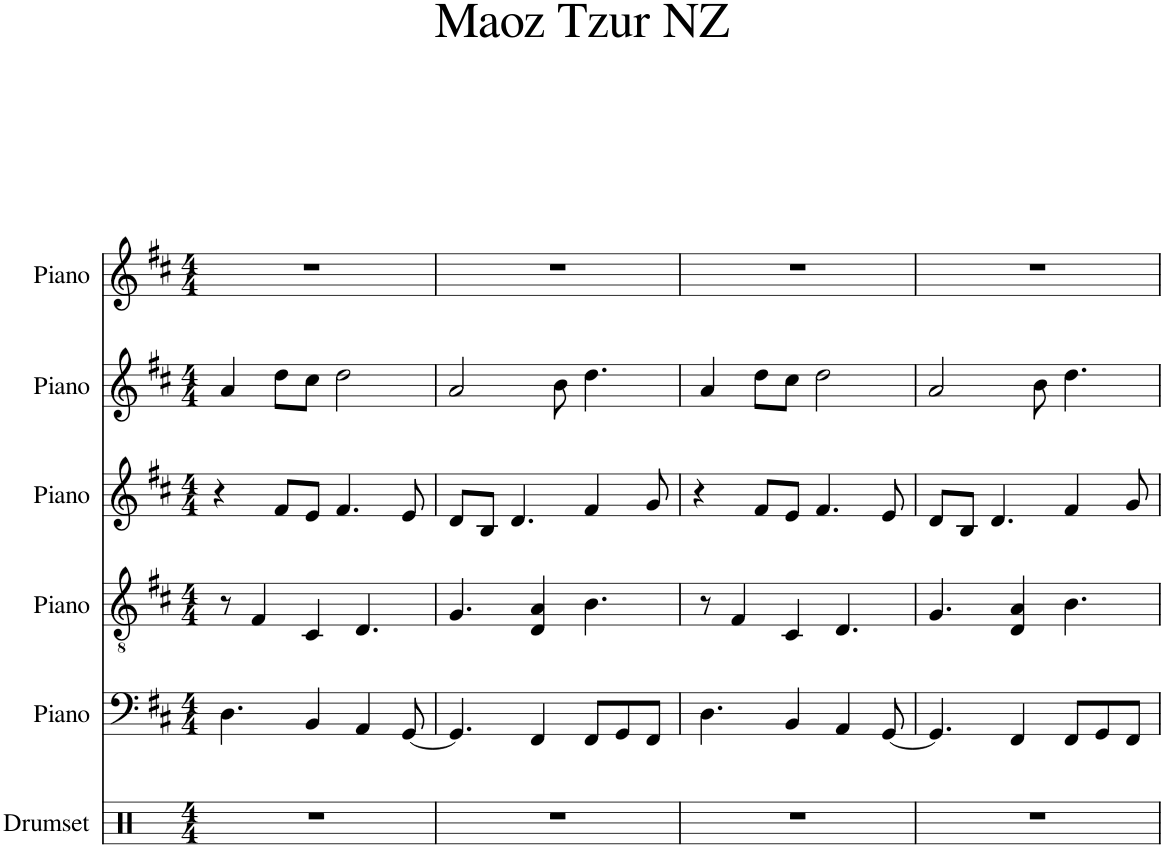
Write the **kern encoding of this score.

**kern	**kern	**kern	**kern	**kern	**kern
*part6	*part5	*part4	*part3	*part2	*part1
*staff6	*staff5	*staff4	*staff3	*staff2	*staff1
*I"Drumset	*I"Piano	*I"Piano	*I"Piano	*I"Piano	*I"Piano
*I'Drs.	*I'Pno.	*I'Pno.	*I'Pno.	*I'Pno.	*I'Pno.
*clefX	*clefF4	*clefGv2	*clefG2	*clefG2	*clefG2
*k[]	*k[f#c#]	*k[f#c#]	*k[f#c#]	*k[f#c#]	*k[f#c#]
*M4/4	*M4/4	*M4/4	*M4/4	*M4/4	*M4/4
=1	=1	=1	=1	=1	=1
1r	4.D\	8r	4r	4a/	1r
.	.	4F#/	.	.	.
.	.	.	8f#/L	8dd\L	.
.	4BB/	4C#/	8e/J	8cc#\J	.
.	.	.	4.f#/	2dd\	.
.	4AA/	4.D/	.	.	.
.	[8GG/	.	8e/	.	.
=2	=2	=2	=2	=2	=2
1r	4.GG/]	4.G/	8d/L	2a/	1r
.	.	.	8B/J	.	.
.	.	.	4.d/	.	.
.	4FF#/	4D/ 4A/	.	.	.
.	.	.	.	8b\	.
.	8FF#/L	4.B\	4f#/	4.dd\	.
.	8GG/	.	.	.	.
.	8FF#/J	.	8g/	.	.
=3	=3	=3	=3	=3	=3
1r	4.D\	8r	4r	4a/	1r
.	.	4F#/	.	.	.
.	.	.	8f#/L	8dd\L	.
.	4BB/	4C#/	8e/J	8cc#\J	.
.	.	.	4.f#/	2dd\	.
.	4AA/	4.D/	.	.	.
.	[8GG/	.	8e/	.	.
=4	=4	=4	=4	=4	=4
1r	4.GG/]	4.G/	8d/L	2a/	1r
.	.	.	8B/J	.	.
.	.	.	4.d/	.	.
.	4FF#/	4D/ 4A/	.	.	.
.	.	.	.	8b\	.
.	8FF#/L	4.B\	4f#/	4.dd\	.
.	8GG/	.	.	.	.
.	8FF#/J	.	8g/	.	.
=	=	=	=	=	=
*-	*-	*-	*-	*-	*-
